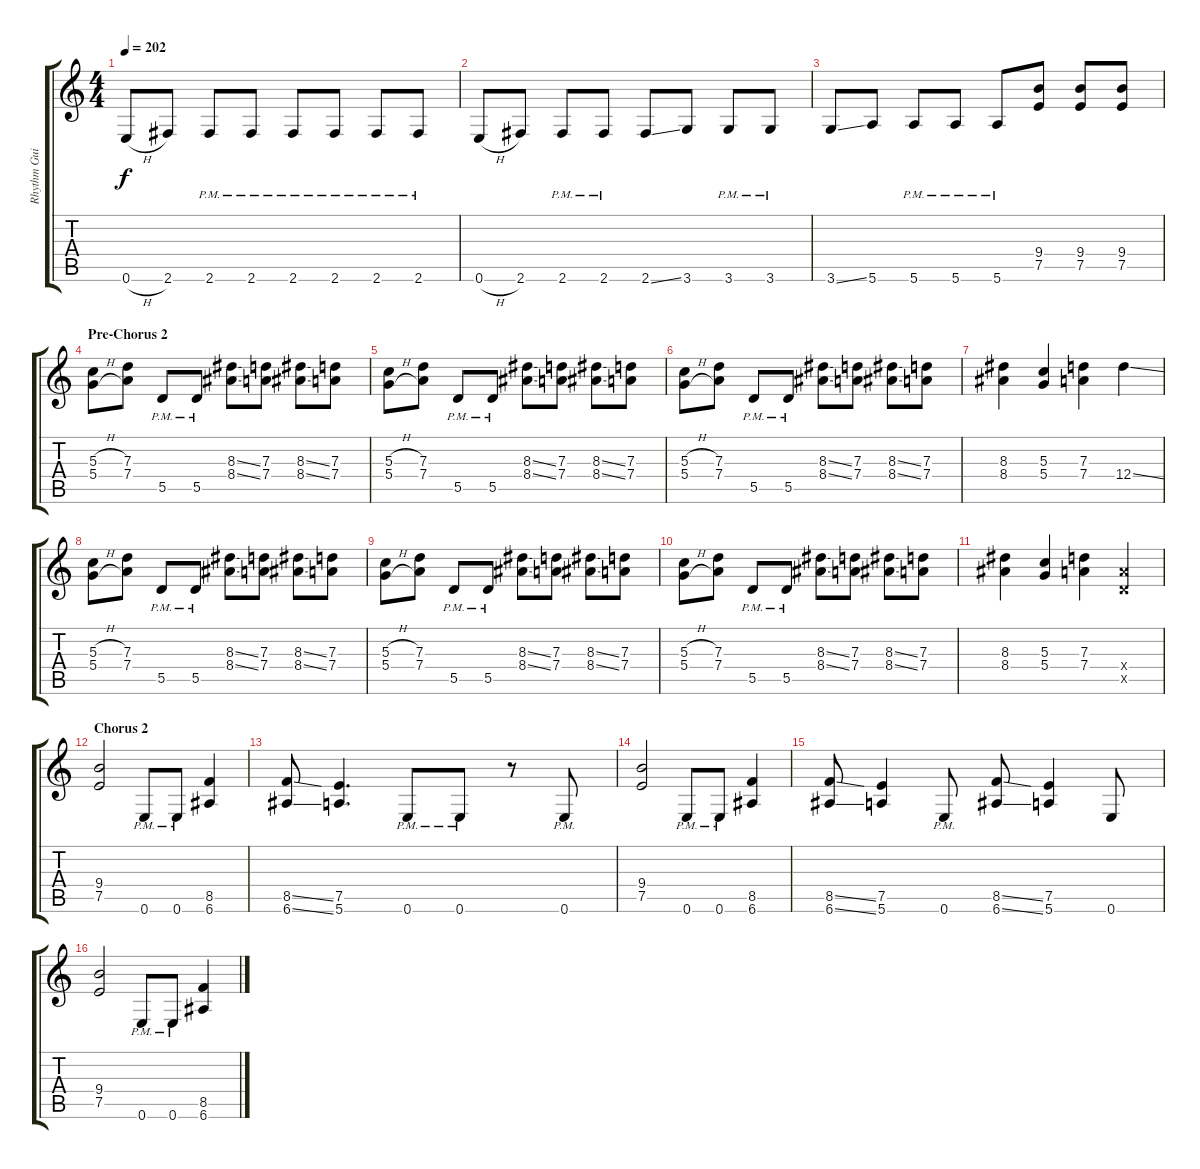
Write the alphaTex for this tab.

\track ("Rhythm Guitar" "Rhythm Gui") {instrument distortionguitar}
\staff {score tabs}
\tuning (E4 B3 G3 D3 A2 E2) {hide}
\ts (4 4)
\tempo 202
\clef g2
\ks c
0.6{h}.8{dy f} 2.6.8 2.6{pm}.8 2.6{pm}.8 2.6{pm}.8 2.6{pm}.8 2.6{pm}.8 2.6{pm}.8 |
0.6{h}.8 2.6.8 2.6{pm}.8 2.6{pm}.8 2.6{ss}.8 3.6.8 3.6{pm}.8 3.6{pm}.8 |
3.6{ss}.8 5.6.8 5.6{pm}.8 5.6{pm}.8 5.6{pm}.8 (9.4 7.5).8 (9.4 7.5).8 (9.4 7.5).8 |
\section ("" "Pre-Chorus 2")
(5.3{h} 5.4{h}).8 (7.3 7.4).8 5.5{pm}.8 5.5{pm}.8 (8.3{ss} 8.4{ss}).8 (7.3 7.4).8 (8.3{ss} 8.4{ss}).8 (7.3 7.4).8 |
(5.3{h} 5.4{h}).8 (7.3 7.4).8 5.5{pm}.8 5.5{pm}.8 (8.3{ss} 8.4{ss}).8 (7.3 7.4).8 (8.3{ss} 8.4{ss}).8 (7.3 7.4).8 |
(5.3{h} 5.4{h}).8 (7.3 7.4).8 5.5{pm}.8 5.5{pm}.8 (8.3{ss} 8.4{ss}).8 (7.3 7.4).8 (8.3{ss} 8.4{ss}).8 (7.3 7.4).8 |
(8.3 8.4).4 (5.3 5.4).4 (7.3 7.4).4 12.4{ss}.4 |
(5.3{h} 5.4{h}).8 (7.3 7.4).8 5.5{pm}.8 5.5{pm}.8 (8.3{ss} 8.4{ss}).8 (7.3 7.4).8 (8.3{ss} 8.4{ss}).8 (7.3 7.4).8 |
(5.3{h} 5.4{h}).8 (7.3 7.4).8 5.5{pm}.8 5.5{pm}.8 (8.3{ss} 8.4{ss}).8 (7.3 7.4).8 (8.3{ss} 8.4{ss}).8 (7.3 7.4).8 |
(5.3{h} 5.4{h}).8 (7.3 7.4).8 5.5{pm}.8 5.5{pm}.8 (8.3{ss} 8.4{ss}).8 (7.3 7.4).8 (8.3{ss} 8.4{ss}).8 (7.3 7.4).8 |
(8.3 8.4).4 (5.3 5.4).4 (7.3 7.4).4 (7.4{x} 5.5{x}).4 |
\section ("" "Chorus 2")
(9.4 7.5).2 0.6{pm}.8 0.6{pm}.8 (8.5 6.6).4 |
(8.5{ss} 6.6{ss}).8 (7.5 5.6).4{d} 0.6{pm}.8 0.6{pm}.8 r.8 0.6{pm}.8 |
(9.4 7.5).2 0.6{pm}.8 0.6{pm}.8 (8.5 6.6).4 |
(8.5{ss} 6.6{ss}).8 (7.5 5.6).4 0.6{pm}.8 (8.5{ss} 6.6{ss}).8 (7.5 5.6).4 0.6.8 |
(9.4 7.5).2 0.6{pm}.8 0.6{pm}.8 (8.5 6.6).4
